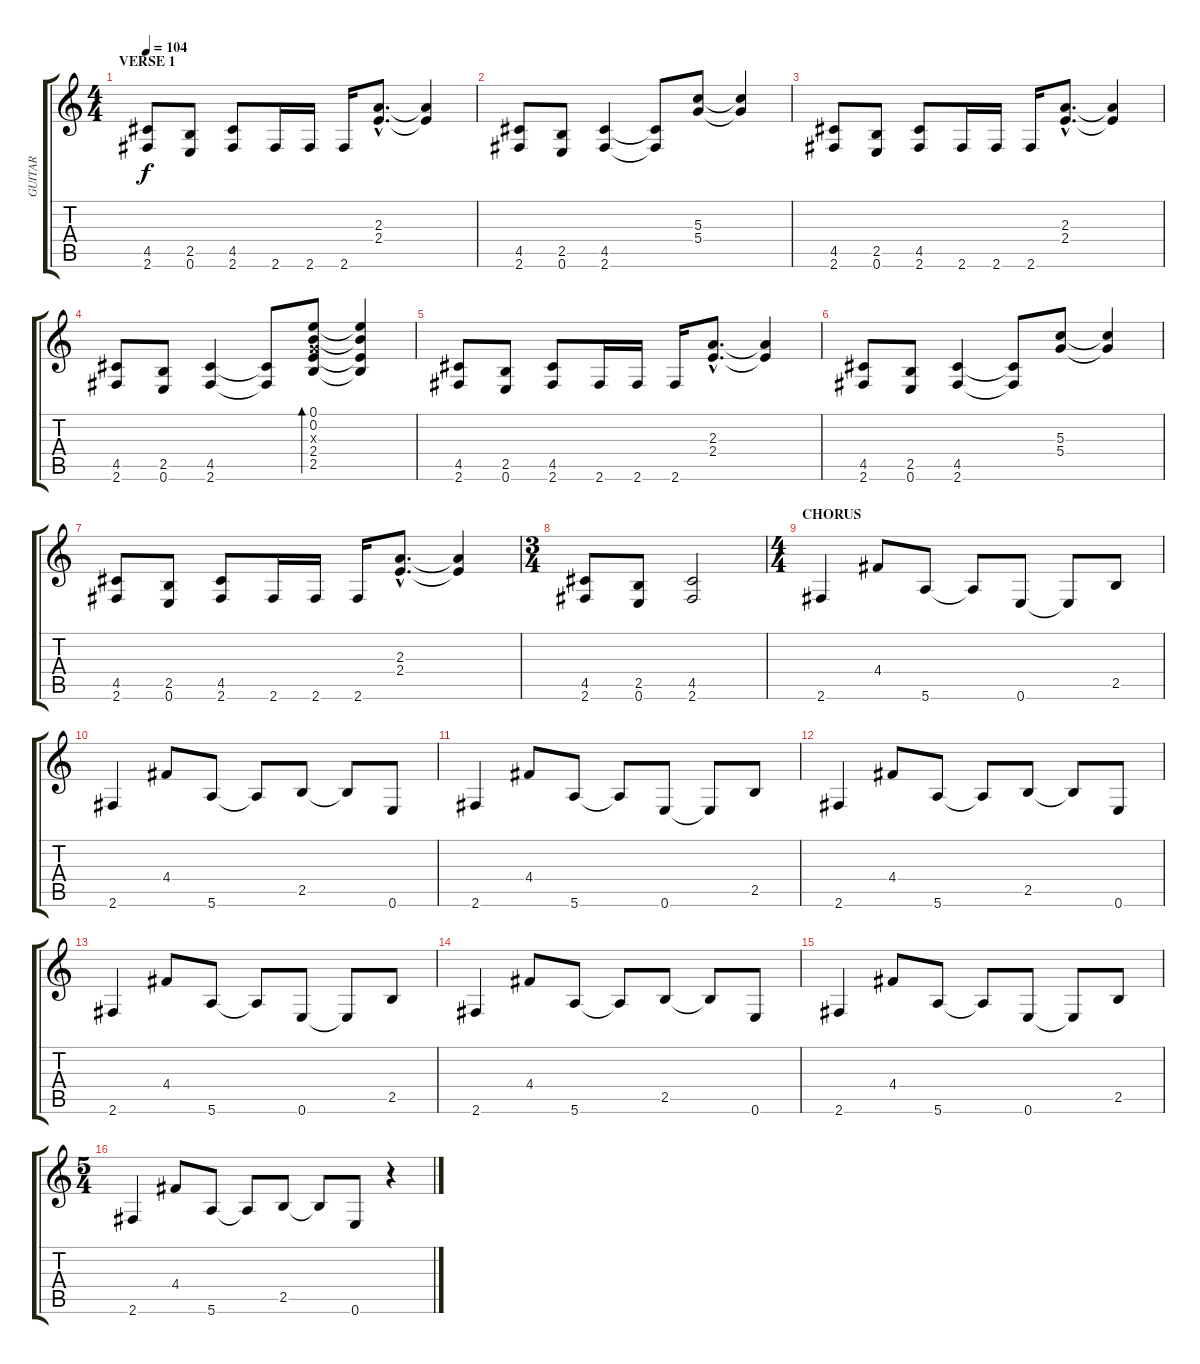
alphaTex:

\track ("GUITAR" "GUITAR") {instrument distortionguitar}
\staff {score tabs}
\tuning (E4 B3 G3 D3 A2 E2) {hide}
\ts (4 4)
\section ("" "VERSE 1")
\tempo 104
\clef g2
\ks c
(4.5 2.6).8{dy f} (2.5 0.6).8 (4.5 2.6).8 2.6.16 2.6.16 2.6.16 (2.3{hac} 2.4{hac}).8{d} (2.3{t} 2.4{t}).4 |
(4.5 2.6).8 (2.5 0.6).8 (4.5 2.6).4 (4.5{t} 2.6{t}).8 (5.3 5.4).8 (5.3{t} 5.4{t}).4 |
(4.5 2.6).8 (2.5 0.6).8 (4.5 2.6).8 2.6.16 2.6.16 2.6.16 (2.3{hac} 2.4{hac}).8{d} (2.3{t} 2.4{t}).4 |
(4.5 2.6).8 (2.5 0.6).8 (4.5 2.6).4 (4.5{t} 2.6{t}).8 (0.1 0.2 0.3{x} 2.4 2.5).8{bd 30} (0.1{t} 0.2{t} 2.4{t} 2.5{t}).4 |
(4.5 2.6).8 (2.5 0.6).8 (4.5 2.6).8 2.6.16 2.6.16 2.6.16 (2.3{hac} 2.4{hac}).8{d} (2.3{t} 2.4{t}).4 |
(4.5 2.6).8 (2.5 0.6).8 (4.5 2.6).4 (4.5{t} 2.6{t}).8 (5.3 5.4).8 (5.3{t} 5.4{t}).4 |
(4.5 2.6).8 (2.5 0.6).8 (4.5 2.6).8 2.6.16 2.6.16 2.6.16 (2.3{hac} 2.4{hac}).8{d} (2.3{t} 2.4{t}).4 |
\ts (3 4)
(4.5 2.6).8 (2.5 0.6).8 (4.5 2.6).2 |
\ts (4 4)
\section ("" "CHORUS")
2.6.4 4.4.8 5.6.8 5.6{t}.8 0.6.8 0.6{t}.8 2.5.8 |
2.6.4 4.4.8 5.6.8 5.6{t}.8 2.5.8 2.5{t}.8 0.6.8 |
2.6.4 4.4.8 5.6.8 5.6{t}.8 0.6.8 0.6{t}.8 2.5.8 |
2.6.4 4.4.8 5.6.8 5.6{t}.8 2.5.8 2.5{t}.8 0.6.8 |
2.6.4 4.4.8 5.6.8 5.6{t}.8 0.6.8 0.6{t}.8 2.5.8 |
2.6.4 4.4.8 5.6.8 5.6{t}.8 2.5.8 2.5{t}.8 0.6.8 |
2.6.4 4.4.8 5.6.8 5.6{t}.8 0.6.8 0.6{t}.8 2.5.8 |
\ts (5 4)
2.6.4 4.4.8 5.6.8 5.6{t}.8 2.5.8 2.5{t}.8 0.6.8 r.4
